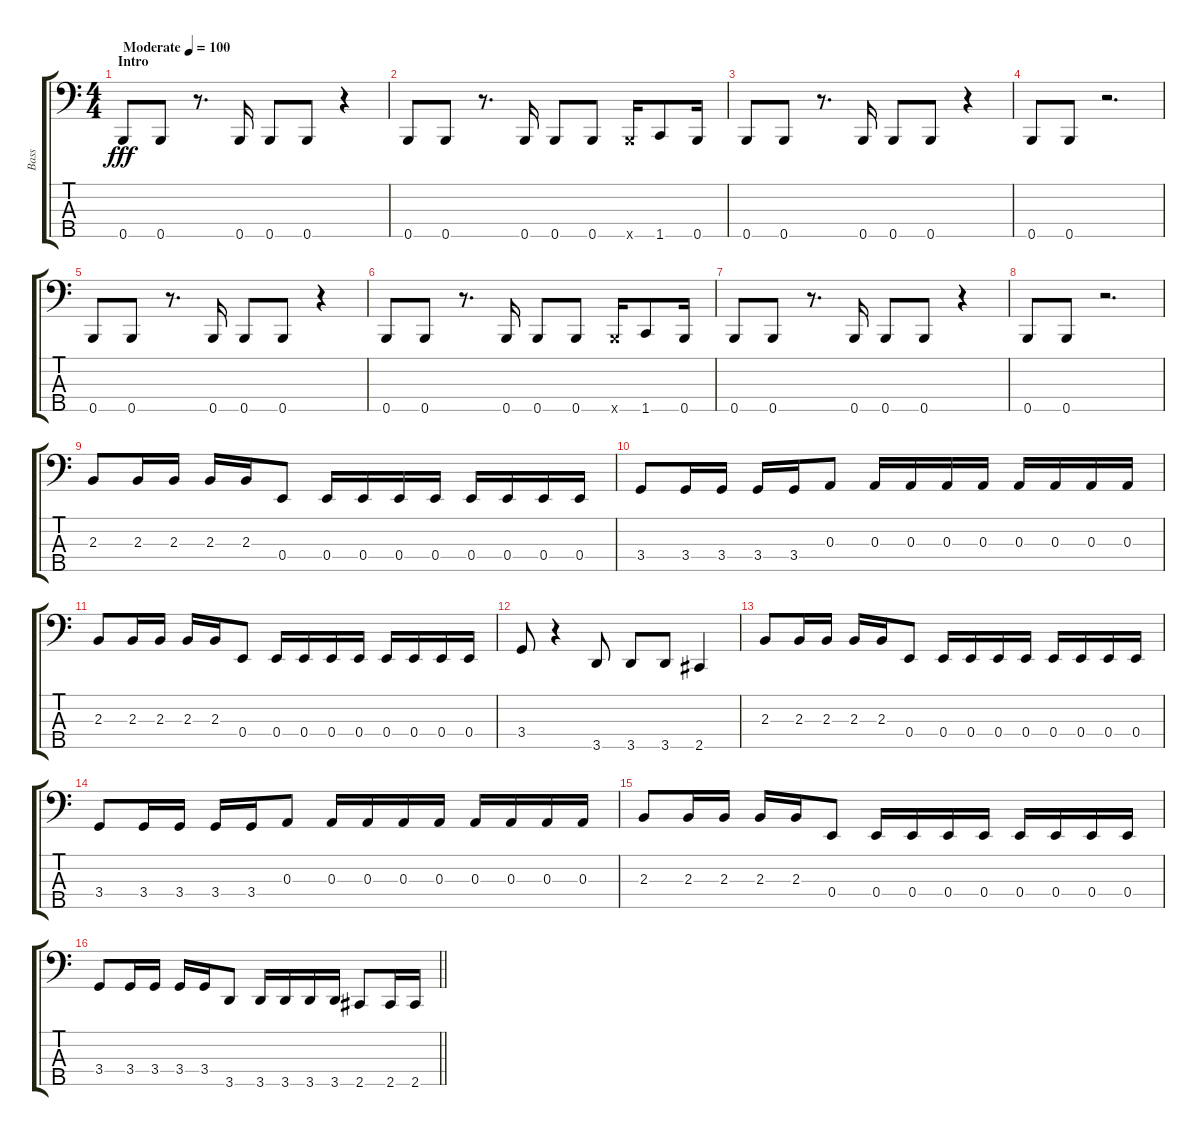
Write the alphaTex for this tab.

\track ("Bass" "Bass") {instrument electricbassfinger}
\staff {score tabs}
\tuning (G2 D2 A1 E1 B0) {hide}
\ts (4 4)
\section ("" "Intro")
\tempo (100 "Moderate")
\clef f4
\ks c
0.5.8{dy fff instrument electricbassfinger} 0.5.8 r.8{d} 0.5.16 0.5.8 0.5.8 r.4 |
0.5.8 0.5.8 r.8{d} 0.5.16 0.5.8 0.5.8 0.5{x}.16 1.5.8 0.5.16 |
0.5.8 0.5.8 r.8{d} 0.5.16 0.5.8 0.5.8 r.4 |
0.5.8 0.5.8 r.2{d} |
0.5.8 0.5.8 r.8{d} 0.5.16 0.5.8 0.5.8 r.4 |
0.5.8 0.5.8 r.8{d} 0.5.16 0.5.8 0.5.8 0.5{x}.16 1.5.8 0.5.16 |
0.5.8 0.5.8 r.8{d} 0.5.16 0.5.8 0.5.8 r.4 |
0.5.8 0.5.8 r.2{d} |
2.3.8 2.3.16 2.3.16 2.3.16 2.3.16 0.4.8 0.4.16 0.4.16 0.4.16 0.4.16 0.4.16 0.4.16 0.4.16 0.4.16 |
3.4.8 3.4.16 3.4.16 3.4.16 3.4.16 0.3.8 0.3.16 0.3.16 0.3.16 0.3.16 0.3.16 0.3.16 0.3.16 0.3.16 |
2.3.8 2.3.16 2.3.16 2.3.16 2.3.16 0.4.8 0.4.16 0.4.16 0.4.16 0.4.16 0.4.16 0.4.16 0.4.16 0.4.16 |
3.4.8 r.4 3.5.8 3.5.8 3.5.8 2.5.4 |
2.3.8 2.3.16 2.3.16 2.3.16 2.3.16 0.4.8 0.4.16 0.4.16 0.4.16 0.4.16 0.4.16 0.4.16 0.4.16 0.4.16 |
3.4.8 3.4.16 3.4.16 3.4.16 3.4.16 0.3.8 0.3.16 0.3.16 0.3.16 0.3.16 0.3.16 0.3.16 0.3.16 0.3.16 |
2.3.8 2.3.16 2.3.16 2.3.16 2.3.16 0.4.8 0.4.16 0.4.16 0.4.16 0.4.16 0.4.16 0.4.16 0.4.16 0.4.16 |
\barLineRight lightlight
3.4.8 3.4.16 3.4.16 3.4.16 3.4.16 3.5.8 3.5.16 3.5.16 3.5.16 3.5.16 2.5.8 2.5.16 2.5.16
